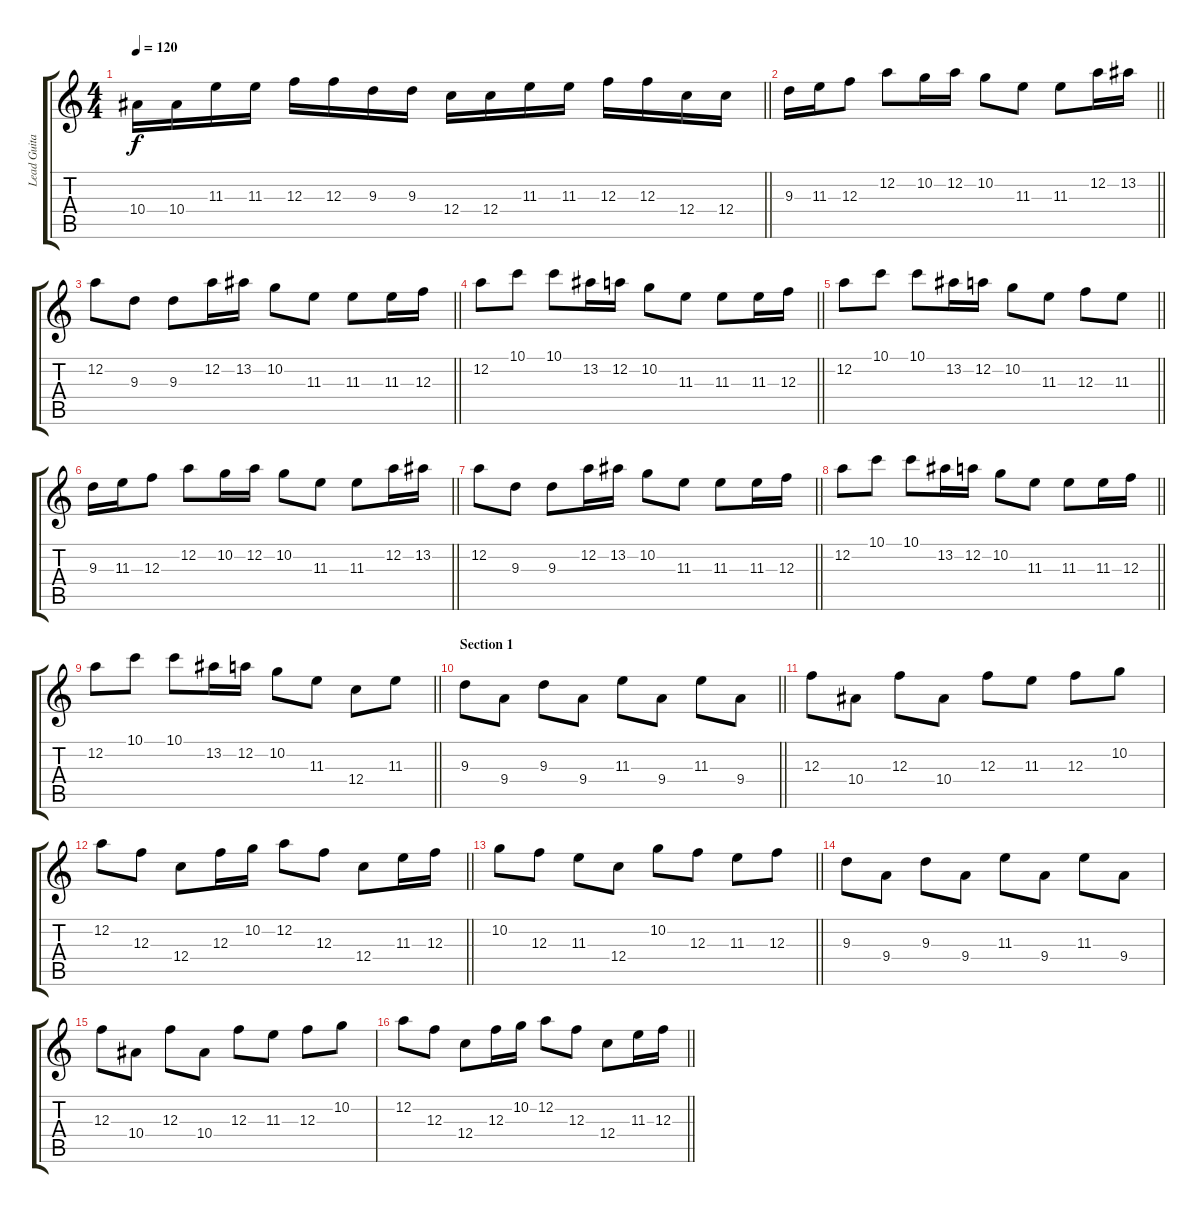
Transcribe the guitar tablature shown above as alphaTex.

\track ("Lead Guitar" "Lead Guita") {instrument distortionguitar}
\staff {score tabs}
\tuning (D4 A3 F3 C3 G2 D2) {hide}
\ts (4 4)
\tempo 120
\clef g2
\barLineRight lightlight
\ks c
10.4.16{dy f} 10.4.16 11.3.16 11.3.16 12.3.16 12.3.16 9.3.16 9.3.16 12.4.16 12.4.16 11.3.16 11.3.16 12.3.16 12.3.16 12.4.16 12.4.16 |
\section ("" "")
\barLineRight lightlight
9.3.16 11.3.16 12.3.8 12.2.8 10.2.16 12.2.16 10.2.8 11.3.8 11.3.8 12.2.16 13.2.16 |
\barLineRight lightlight
12.2.8 9.3.8 9.3.8 12.2.16 13.2.16 10.2.8 11.3.8 11.3.8 11.3.16 12.3.16 |
\barLineRight lightlight
12.2.8 10.1.8 10.1.8 13.2.16 12.2.16 10.2.8 11.3.8 11.3.8 11.3.16 12.3.16 |
\barLineRight lightlight
12.2.8 10.1.8 10.1.8 13.2.16 12.2.16 10.2.8 11.3.8 12.3.8 11.3.8 |
\barLineRight lightlight
9.3.16 11.3.16 12.3.8 12.2.8 10.2.16 12.2.16 10.2.8 11.3.8 11.3.8 12.2.16 13.2.16 |
\barLineRight lightlight
12.2.8 9.3.8 9.3.8 12.2.16 13.2.16 10.2.8 11.3.8 11.3.8 11.3.16 12.3.16 |
\barLineRight lightlight
12.2.8 10.1.8 10.1.8 13.2.16 12.2.16 10.2.8 11.3.8 11.3.8 11.3.16 12.3.16 |
\barLineRight lightlight
12.2.8 10.1.8 10.1.8 13.2.16 12.2.16 10.2.8 11.3.8 12.4.8 11.3.8 |
\section ("" "Section 1")
\barLineRight lightlight
9.3.8 9.4.8 9.3.8 9.4.8 11.3.8 9.4.8 11.3.8 9.4.8 |
12.3.8 10.4.8 12.3.8 10.4.8 12.3.8 11.3.8 12.3.8 10.2.8 |
\barLineRight lightlight
12.2.8 12.3.8 12.4.8 12.3.16 10.2.16 12.2.8 12.3.8 12.4.8 11.3.16 12.3.16 |
\barLineRight lightlight
10.2.8 12.3.8 11.3.8 12.4.8 10.2.8 12.3.8 11.3.8 12.3.8 |
9.3.8 9.4.8 9.3.8 9.4.8 11.3.8 9.4.8 11.3.8 9.4.8 |
12.3.8 10.4.8 12.3.8 10.4.8 12.3.8 11.3.8 12.3.8 10.2.8 |
\barLineRight lightlight
12.2.8 12.3.8 12.4.8 12.3.16 10.2.16 12.2.8 12.3.8 12.4.8 11.3.16 12.3.16
